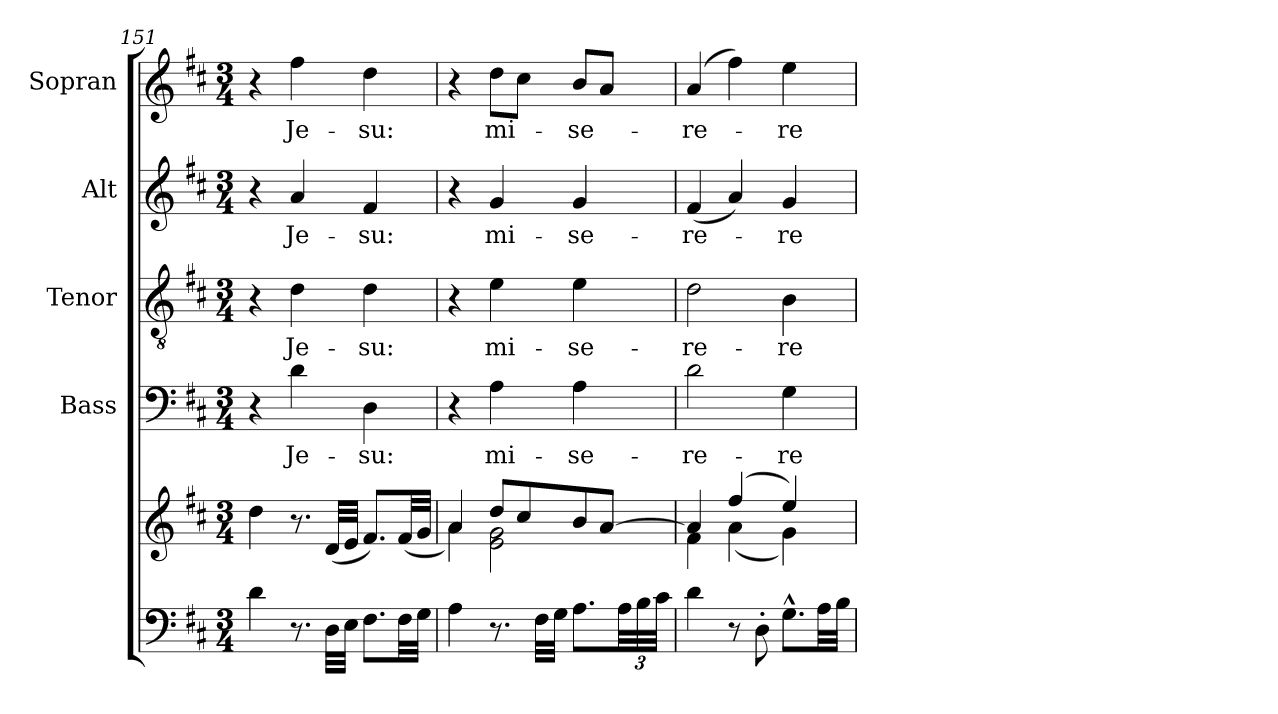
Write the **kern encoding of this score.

**kern	**kern	**kern	**text	**kern	**text	**kern	**text	**kern	**text
*part5	*part5	*part4	*part4	*part3	*part3	*part2	*part2	*part1	*part1
*staff6	*staff5	*staff4	*staff4	*staff3	*staff3	*staff2	*staff2	*staff1	*staff1
*	*	*I"Bass	*	*I"Tenor	*	*I"Alt	*	*I"Sopran	*
*	*	*I'B.	*	*I'T.	*	*I'A.	*	*I'S.	*
*clefF4	*clefG2	*clefF4	*	*clefGv2	*	*clefG2	*	*clefG2	*
*k[f#c#]	*k[f#c#]	*k[f#c#]	*	*k[f#c#]	*	*k[f#c#]	*	*k[f#c#]	*
*D:	*D:	*D:	*	*D:	*	*D:	*	*D:	*
*M3/4	*M3/4	*M3/4	*	*M3/4	*	*M3/4	*	*M3/4	*
=151	=151	=151	=151	=151	=151	=151	=151	=151	=151
4d\	4dd\	4r	.	4r	.	4r	.	4r	.
!	!	!	!LO:LY:b	!	!LO:LY:b	!	!LO:LY:b	!	!LO:LY:b
8.r	8.r	4d\	Je-	4d\	Je-	4a/	Je-	4ff#\	Je-
32D\LLL	(<32d/LLL	.	.	.	.	.	.	.	.
32E\JJJ	32e/JJJ	.	.	.	.	.	.	.	.
!	!	!	!LO:LY:b	!	!LO:LY:b	!	!LO:LY:b	!	!LO:LY:b
8.F#\L	8.f#/L)	4D\	-su:	4d\	-su:	4f#/	-su:	4dd\	-su:
32F#\LL	(<32f#/LL	.	.	.	.	.	.	.	.
32G\JJJ	32g/JJJ	.	.	.	.	.	.	.	.
!!LO:PB:g=z
=152	=152	=152	=152	=152	=152	=152	=152	=152	=152
*	*^	*	*	*	*	*	*	*	*
4A\	4a/	4a\)	4r	.	4r	.	4r	.	4r	.
!	!	!	!	!LO:LY:b	!	!LO:LY:b	!	!LO:LY:b	!	!LO:LY:b
8.r	8dd/L	2e\ 2g\	4A\	mi-	4e\	mi-	4g/	mi-	8dd\L	mi-
.	8cc#/	.	.	.	.	.	.	.	8cc#\J	.
32F#\LLL	.	.	.	.	.	.	.	.	.	.
32G\JJJ	.	.	.	.	.	.	.	.	.	.
!	!	!	!	!LO:LY:b	!	!LO:LY:b	!	!LO:LY:b	!	!LO:LY:b
8.A\L	8b/	.	4A\	-se-	4e\	-se-	4g/	-se-	8b/L	-se-
.	[>8a/J	.	.	.	.	.	.	.	8a/J	.
48A\LL	.	.	.	.	.	.	.	.	.	.
48B\	.	.	.	.	.	.	.	.	.	.
48c#\JJJ	.	.	.	.	.	.	.	.	.	.
=153	=153	=153	=153	=153	=153	=153	=153	=153	=153	=153
!	!	!	!	!LO:LY:b	!	!LO:LY:b	!	!LO:LY:b	!	!LO:LY:b
4d\	4a/]	4f#\	2d\	-re-	2d\	-re-	(<4f#/	-re-	(4a/	-re-
8r	(4ff#/	(<4a\	.	.	.	.	4a/)	.	4ff#\)	.
8D'>\	.	.	.	.	.	.	.	.	.	.
!	!	!	!	!LO:LY:b	!	!LO:LY:b	!	!LO:LY:b	!	!LO:LY:b
8.G^^>\L	4ee/)	4g\)	4G\	-re	4B\	-re	4g/	-re	4ee\	-re
32A\LL	.	.	.	.	.	.	.	.	.	.
32B\JJJ	.	.	.	.	.	.	.	.	.	.
*	*v	*v	*	*	*	*	*	*	*	*
=	=	=	=	=	=	=	=	=	=
*-	*-	*-	*-	*-	*-	*-	*-	*-	*-
